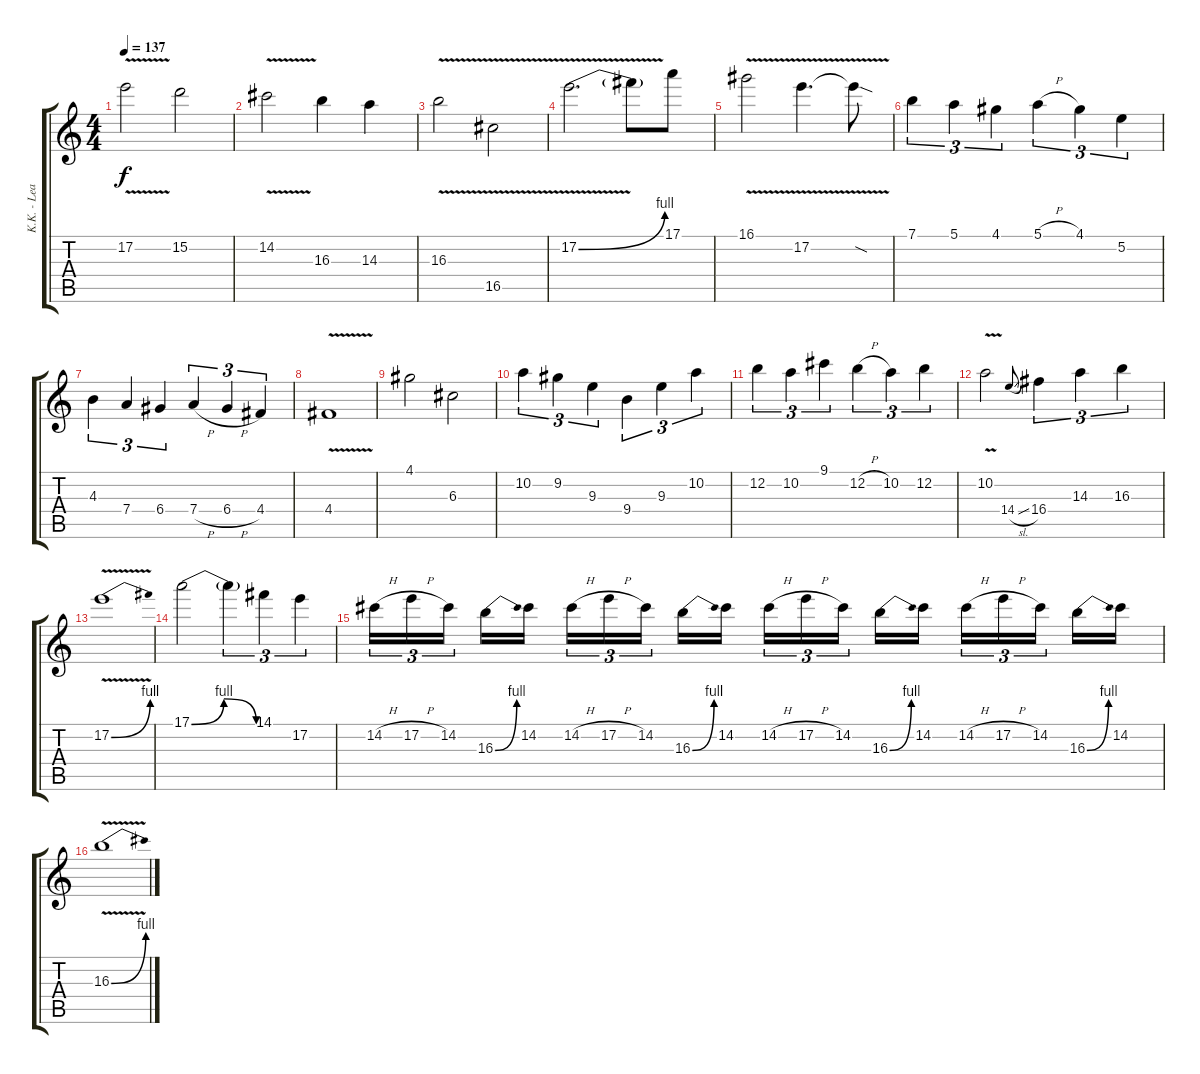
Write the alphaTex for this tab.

\track ("K.K. - Lead" "K.K. - Lea") {instrument distortionguitar}
\staff {score tabs}
\tuning (E4 B3 G3 D3 A2 E2) {hide}
\ts (4 4)
\tempo 137
\clef g2
\ks c
17.2{v}.2{dy f} 15.2.2 |
14.2{v}.2 16.3.4 14.3.4 |
16.3{v}.2 16.5{v}.2 |
17.2{be (bend 0 0 60 4) v}.2{d} 17.2{t}.8 17.1.8 |
16.1{v}.2 17.2{v}.4{d} 17.2{sod t}.8 |
7.1.4{tu (3 2)} 5.1.4{tu (3 2)} 4.1.4{tu (3 2)} 5.1{h}.4{tu (3 2)} 4.1.4{tu (3 2)} 5.2.4{tu (3 2)} |
4.3.4{tu (3 2)} 7.4.4{tu (3 2)} 6.4.4{tu (3 2)} 7.4{h}.4{tu (3 2)} 6.4{h}.4{tu (3 2)} 4.4.4{tu (3 2)} |
4.4{v}.1 |
4.1.2 6.3.2 |
10.2.4{tu (3 2)} 9.2.4{tu (3 2)} 9.3.4{tu (3 2)} 9.4.4{tu (3 2)} 9.3.4{tu (3 2)} 10.2.4{tu (3 2)} |
12.2.4{tu (3 2)} 10.2.4{tu (3 2)} 9.1.4{tu (3 2)} 12.2{h}.4{tu (3 2)} 10.2.4{tu (3 2)} 12.2.4{tu (3 2)} |
10.2{v}.2 14.4{sl}.8{gr onbeat} 16.4.4{tu (3 2)} 14.3.4{tu (3 2)} 16.3.4{tu (3 2)} |
17.2{be (bend 0 0 60 4) v}.1 |
17.1{be (bendrelease 0 0 6 4 50 4 60 0)}.2 17.1{t}.4{tu (3 2)} 14.1.4{tu (3 2)} 17.2.4{tu (3 2)} |
14.2{h}.16{tu (3 2)} 17.2{h}.16{tu (3 2)} 14.2.16{tu (3 2) beam splitsecondary} 16.3{be (bend 0 0 60 4)}.16 14.2.16 14.2{h}.16{tu (3 2)} 17.2{h}.16{tu (3 2)} 14.2.16{tu (3 2) beam splitsecondary} 16.3{be (bend 0 0 60 4)}.16 14.2.16 14.2{h}.16{tu (3 2)} 17.2{h}.16{tu (3 2)} 14.2.16{tu (3 2) beam splitsecondary} 16.3{be (bend 0 0 60 4)}.16 14.2.16 14.2{h}.16{tu (3 2)} 17.2{h}.16{tu (3 2)} 14.2.16{tu (3 2) beam splitsecondary} 16.3{be (bend 0 0 60 4)}.16 14.2.16 |
16.3{be (bend 0 0 60 4) v}.1
